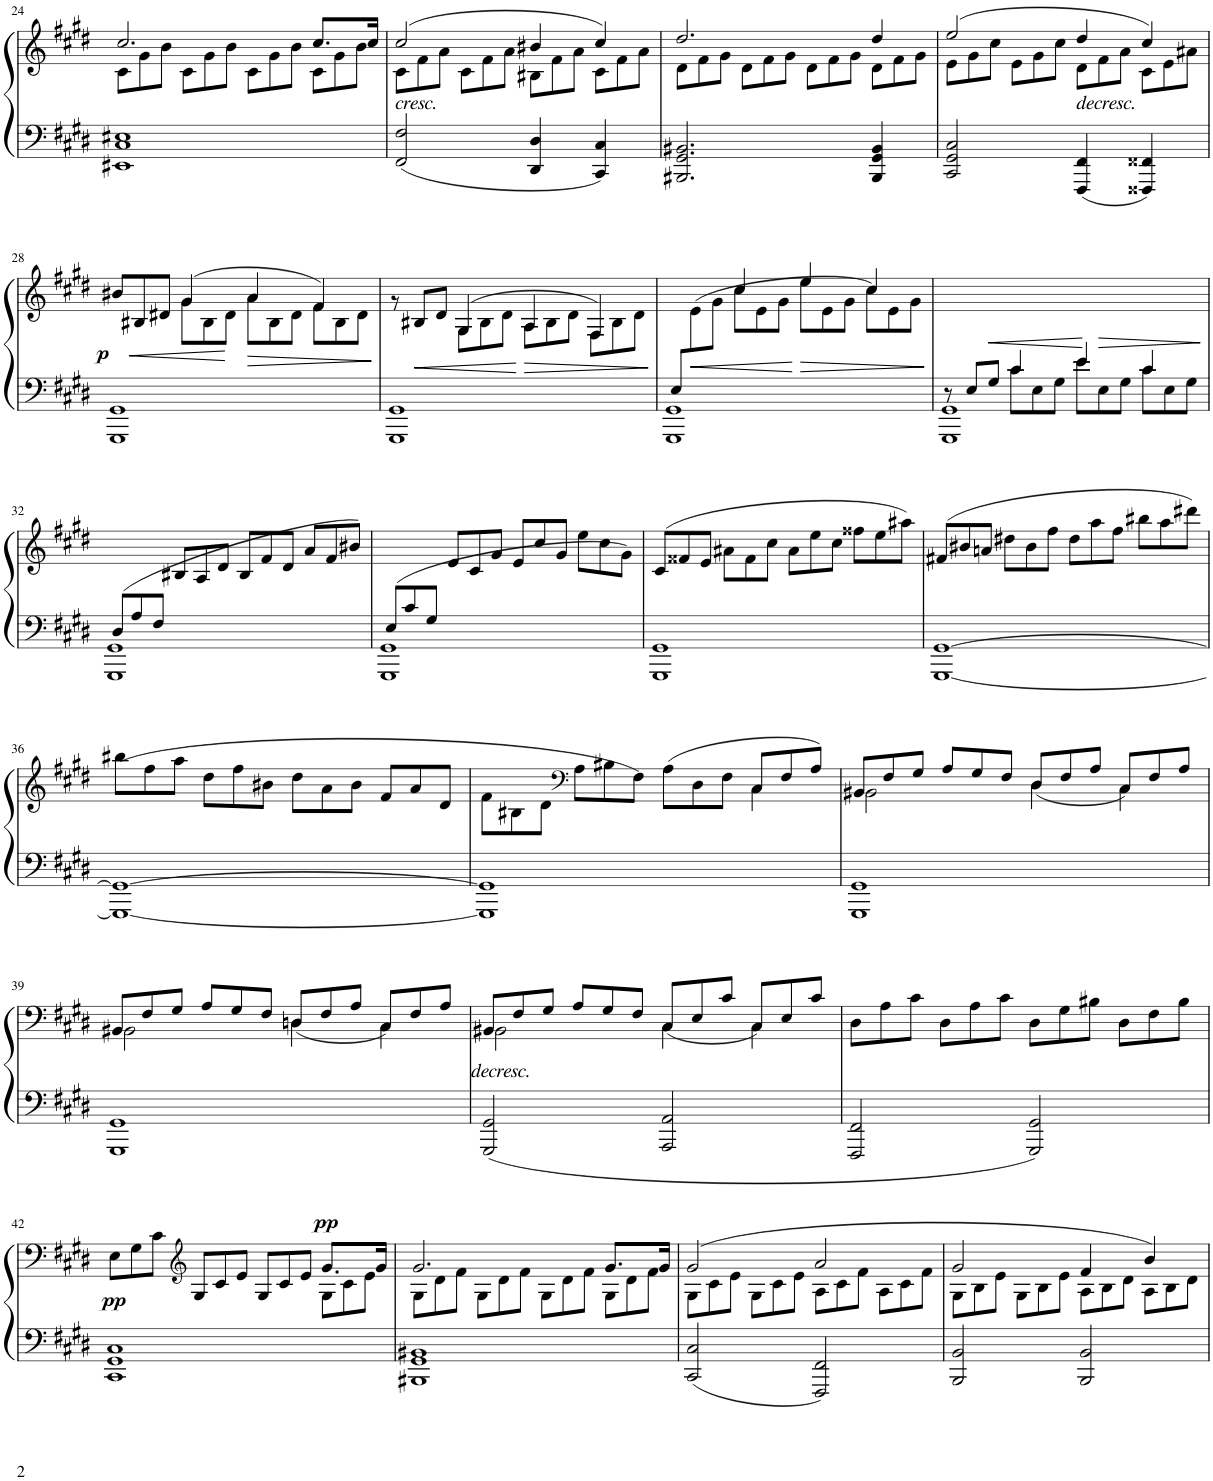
**kern	**kern	**dynam
*part1	*part1	*part1
*staff2	*staff1	*staff1/2
*I"Piano	*	*
*I'Pno.	*	*
!!LO:PB:g=z
*clefF4	*clefG2	*
*k[f#c#g#d#]	*k[f#c#g#d#]	*
*M2/2	*M2/2	*
*met(c|)	*met(c|)	*
=24	=24	=24
*	*^	*
*	*	*Xbrackettup	*
1EE#X 1C# 1E#X	2.cc#~/	12c#\L	.
.	.	12g#\	.
.	.	12b\J	.
.	.	12c#\L	.
.	.	12g#\	.
.	.	12b\J	.
.	.	12c#\L	.
.	.	12g#\	.
.	.	12b\J	.
.	8.cc#~/L	12c#\L	.
.	.	12g#\	.
.	.	12b\J	.
.	16cc#~/Jk	.	.
=25	=25	=25	=25
!	!LO:TX:b:i:t=cresc.	!	!
2FF#/ 2F#/	(2cc#~/	12c#\L	.
.	.	12f#\	.
.	.	12a\J	.
.	.	12c#\L	.
.	.	12f#\	.
.	.	12a\J	.
4DD#/ 4D#/	4b#X~/	12B#X\L	.
.	.	12f#\	.
.	.	12a\J	.
4CC#/ 4C#/	4cc#~/)	12c#\L	.
.	.	12f#\	.
.	.	12a\J	.
=26	=26	=26	=26
2.BBB#X/ 2.GG#/ 2.BB#X/	2.dd#~/	12d#\L	.
.	.	12f#\	.
.	.	12g#\J	.
.	.	12d#\L	.
.	.	12f#\	.
.	.	12g#\J	.
.	.	12d#\L	.
.	.	12f#\	.
.	.	12g#\J	.
4BBB#/ 4GG#/ 4BB#/	4dd#~/	12d#\L	.
.	.	12f#\	.
.	.	12g#\J	.
=27	=27	=27	=27
2CC#/ 2GG#/ 2C#/	(2ee~/	12e\L	.
.	.	12g#\	.
.	.	12cc#\J	.
.	.	12e\L	.
.	.	12g#\	.
.	.	12cc#\J	.
!	!LO:TX:b:i:t=decresc.	!	!
4FFF#/ 4FF#/	4dd#~/	12d#\L	.
.	.	12f#\	.
.	.	12a\J	.
4FFF##X/ 4FF##X/	4cc#~/)	12c#\L	.
.	.	12e\	.
.	.	12a#X\J	.
!!LO:LB:g=z	!!
=28	=28	=28	=28
!	!	!	!LO:HP:b
!	!	!	!LO:DY:n=1:b
1GGG# 1GG#	4ryy	12b#X/L	< p
.	.	12B#X/	.
.	.	12d#X/J	.
.	(4g#/	12g#\L	.
.	.	12B#\	.
.	.	12d#\J	[
!	!	!	!LO:HP:b
.	4a/	12a\L	>
.	.	12B#\	.
.	.	12d#\J	.
.	4f#/)	12f#\L	.
.	.	12B#\	.
.	.	12d#\J	.
*	*v	*v	*
.	.	]
=29	=29	=29
*	*^	*
*	*	*brackettup	*
1GGG# 1GG#	4ryy	12r	.
!	!	!	!LO:HP:b
.	.	12B#X/L	<
.	.	12d#/J	.
*	*	*Xbrackettup	*
.	(4G#/	12G#\L	.
.	.	12B#\	.
.	.	12d#\J	.
!	!	!	!LO:HP:b
.	4A/	12A\L	>
.	.	12B#\	.
.	.	12d#\J	.
.	4F#/)	12F#\L	.
.	.	12B#\	.
.	.	12d#\J	.
*	*v	*v	*
.	.	]
=30	=30	=30
*Xbrackettup	*	*
*^	*^	*
12E/L	1GGG# 1GG#	4ryy	12ryy	.
!	!	!	!	!LO:HP:b
12%11ryy	.	.	(>12e\	<
.	.	.	12g#\J	.
.	.	4cc#/	12cc#\L	.
.	.	.	12e\	.
.	.	.	12g#\J	.
!	!	!	!	!LO:HP:n=1:b
.	.	4ee/	12ee\L	[ >
.	.	.	12e\	.
.	.	.	12g#\J	.
.	.	(4cc#/	12cc#\L	.
.	.	.	12e\	.
.	.	.	12g#\J	.
*v	*v	*	*	*
*	*v	*v	*
.	.	]
=31	=31	=31
*^	*	*
*	*^	*	*
*	*	*	*brackettup	*
12ryy	4ryy	1GGG# 1GG#	12r	.
12E/L	.	.	12%11ryy	.
12G#/J	.	.	.	.
4c#/	12c#\L	.	.	.
.	12E\	.	.	.
.	12G#\J	.	.	.
4e/	12e\L	.	.	[
.	12E\	.	.	.
.	12G#\J	.	.	.
4c#/	12c#\L	.	.	.
.	12E\	.	.	.
.	12G#\J	.	.	.
*	*v	*v	*	*
!!LO:LB:g=z
=32	=32	=32	=32
12D#/L	1GGG# 1GG#	4ryy	.
12A/	.	.	.
12F#/J	.	.	.
*	*	*Xbrackettup	*
2.ryy	.	12B#X/L	.
.	.	12A/	.
.	.	12d#/J	.
.	.	12B#/L	.
.	.	12f#/	.
.	.	12d#/J	.
.	.	12a/L	.
.	.	12f#/	.
.	.	12b#X/J)	.
=33	=33	=33	=33
(>12E/L	1GGG# 1GG#	4ryy	.
12c#/	.	.	.
12G#/J	.	.	.
2.ryy	.	12e/L	.
.	.	12c#/	.
.	.	12g#/J	.
.	.	12e/L	.
.	.	12cc#/	.
.	.	12g#/J	.
.	.	12ee\L	.
.	.	12cc#\	.
.	.	12g#\J)	.
*v	*v	*	*
=34	=34	=34
1GGG# 1GG#	(12c#/L	.
.	12f##X/	.
.	12e/J	.
.	12a#X\L	.
.	12f##\	.
.	12cc#\J	.
.	12a#\L	.
.	12ee\	.
.	12cc#\J	.
.	12ff##X\L	.
.	12ee\	.
.	12aa#X\J)	.
=35	=35	=35
[1GGG# [1GG#	(12f#X/L	.
.	12b#X/	.
.	12an/J	.
.	12dd#X\L	.
.	12b#\	.
.	12ff#\J	.
.	12dd#\L	.
.	12aa\	.
.	12ff#\J	.
.	12bb#X\L	.
.	12aa\	.
.	12ddd#X\J)	.
!!LO:LB:g=z
=36	=36	=36
1GGG#_ 1GG#_	(12bb#X\L	.
.	12ff#\	.
.	12aa\J	.
.	12dd#\L	.
.	12ff#\	.
.	12b#X\J	.
.	12dd#\L	.
.	12a\	.
.	12b#\J	.
.	12f#/L	.
.	12a/	.
.	12d#/J	.
=37	=37	=37
*	*^	*
1GGG#] 1GG#]	12f#\L	2.ryy	.
.	12B#X\	.	.
.	12d#\J	.	.
*	*clefF4	*	*
.	12A\L	.	.
.	12B#X\	.	.
.	12F#\J)	.	.
.	(12A\L	.	.
.	12D#\	.	.
.	12F#\J	.	.
.	12C#/L	4C#\	.
.	12F#/	.	.
.	12A/J)	.	.
=38	=38	=38	=38
1GGG# 1GG#	12BB#X/L	2BB#\	.
.	12F#/	.	.
.	12G#/J	.	.
.	12A/L	.	.
.	12G#/	.	.
.	12F#/J	.	.
.	(<12D#/L	4D#\	.
.	12F#/	.	.
.	12A/J	.	.
.	12C#/L)	4C#\	.
.	12F#/	.	.
.	12A/J	.	.
!!LO:LB:g=z	!!
=39	=39	=39	=39
1GGG# 1GG#	12BB#X/L	2BB#\	.
.	12F#/	.	.
.	12G#/J	.	.
.	12A/L	.	.
.	12G#/	.	.
.	12F#/J	.	.
.	(<12Dn/L	4D\	.
.	12F#/	.	.
.	12A/J	.	.
.	12C#/L)	4C#\	.
.	12F#/	.	.
.	12A/J	.	.
=40	=40	=40	=40
!	!LO:TX:b:i:t=decresc.	!	!
2GGG#/ 2GG#/	12BB#X/L	2BB#\	.
.	12F#/	.	.
.	12G#/J	.	.
.	12A/L	.	.
.	12G#/	.	.
.	12F#/J	.	.
2AAA/ 2AA/	(<12C#/L	4C#\	.
.	12E/	.	.
.	12c#/J	.	.
.	12C#/L)	4C#\	.
.	12E/	.	.
.	12c#/J	.	.
*	*v	*v	*
=41	=41	=41
2FFF#/ 2FF#/	12D#\L	.
.	12A\	.
.	12c#\J	.
.	12D#\L	.
.	12A\	.
.	12c#\J	.
2GGG#/ 2GG#/	12D#\L	.
.	12G#\	.
.	12B#X\J	.
.	12D#\L	.
.	12F#\	.
.	12B#\J	.
!!LO:LB:g=z
=42	=42	=42
*	*^	*
!	!	!	!LO:DY:b
1CC# 1GG# 1C#	12E\L	2.ryy	pp
.	12G#\	.	.
.	12c#\J	.	.
*	*clefG2	*	*
.	12G#/L	.	.
.	12c#/	.	.
.	12e/J	.	.
.	12G#/L	.	.
.	12c#/	.	.
.	12e/J	.	.
!	!	!	!LO:DY:a
.	12G#\L	8.g#~/L	pp
.	12c#\	.	.
.	12e\J	.	.
.	.	16g#~/Jk	.
=43	=43	=43	=43
1BBB#X 1GG# 1BB#X	2.g#~/	12G#\L	.
.	.	12d#\	.
.	.	12f#\J	.
.	.	12G#\L	.
.	.	12d#\	.
.	.	12f#\J	.
.	.	12G#\L	.
.	.	12d#\	.
.	.	12f#\J	.
.	8.g#~/L	12G#\L	.
.	.	12d#\	.
.	.	12f#\J	.
.	16g#~/Jk	.	.
=44	=44	=44	=44
2CC#/ 2C#/	(2g#~/	12G#\L	.
.	.	12c#\	.
.	.	12e\J	.
.	.	12G#\L	.
.	.	12c#\	.
.	.	12e\J	.
2FFF#/ 2FF#/	2a~/	12A\L	.
.	.	12c#\	.
.	.	12f#\J	.
.	.	12A\L	.
.	.	12c#\	.
.	.	12f#\J	.
=45	=45	=45	=45
2BBB/ 2BB/	2g#~/	12G#\L	.
.	.	12B\	.
.	.	12e\J	.
.	.	12G#\L	.
.	.	12B\	.
.	.	12e\J	.
2BBB/ 2BB/	4f#~/	12A\L	.
.	.	12B\	.
.	.	12d#\J	.
.	4b~/)	12A\L	.
.	.	12B\	.
.	.	12d#\J	.
*	*v	*v	*
=	=	=
*-	*-	*-
